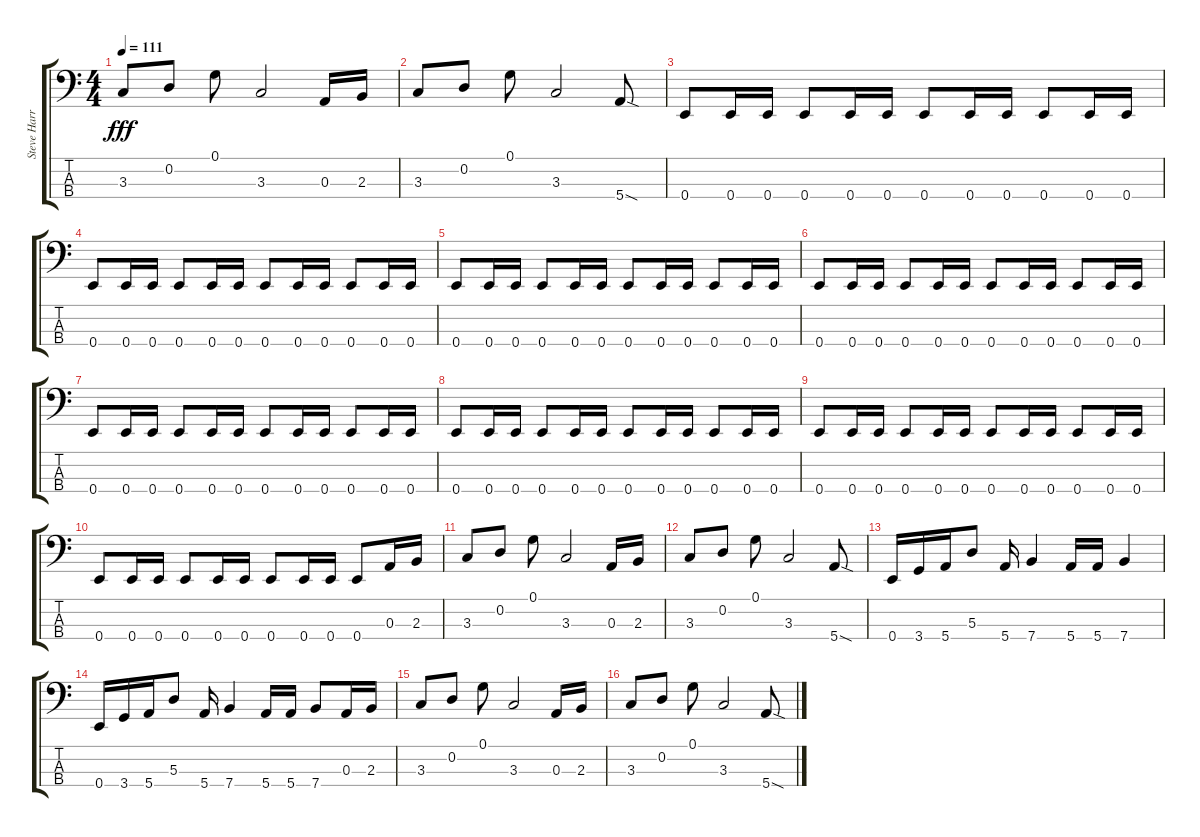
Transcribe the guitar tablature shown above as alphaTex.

\track ("Steve Harris" "Steve Harr") {instrument electricbasspick}
\staff {score tabs}
\tuning (G2 D2 A1 E1) {hide}
\ts (4 4)
\tempo 111
\clef f4
\ks c
3.3.8{dy fff} 0.2.8 0.1.8 3.3.2 0.3.16 2.3.16 |
3.3.8 0.2.8 0.1.8 3.3.2 5.4{sod}.8 |
0.4.8 0.4.16 0.4.16 0.4.8 0.4.16 0.4.16 0.4.8 0.4.16 0.4.16 0.4.8 0.4.16 0.4.16 |
0.4.8 0.4.16 0.4.16 0.4.8 0.4.16 0.4.16 0.4.8 0.4.16 0.4.16 0.4.8 0.4.16 0.4.16 |
0.4.8 0.4.16 0.4.16 0.4.8 0.4.16 0.4.16 0.4.8 0.4.16 0.4.16 0.4.8 0.4.16 0.4.16 |
0.4.8 0.4.16 0.4.16 0.4.8 0.4.16 0.4.16 0.4.8 0.4.16 0.4.16 0.4.8 0.4.16 0.4.16 |
0.4.8 0.4.16 0.4.16 0.4.8 0.4.16 0.4.16 0.4.8 0.4.16 0.4.16 0.4.8 0.4.16 0.4.16 |
0.4.8 0.4.16 0.4.16 0.4.8 0.4.16 0.4.16 0.4.8 0.4.16 0.4.16 0.4.8 0.4.16 0.4.16 |
0.4.8 0.4.16 0.4.16 0.4.8 0.4.16 0.4.16 0.4.8 0.4.16 0.4.16 0.4.8 0.4.16 0.4.16 |
0.4.8 0.4.16 0.4.16 0.4.8 0.4.16 0.4.16 0.4.8 0.4.16 0.4.16 0.4.8 0.3.16 2.3.16 |
3.3.8 0.2.8 0.1.8 3.3.2 0.3.16 2.3.16 |
3.3.8 0.2.8 0.1.8 3.3.2 5.4{sod}.8 |
0.4.16 3.4.16 5.4.16 5.3.8 5.4.16 7.4.4 5.4.16 5.4.16 7.4.4 |
0.4.16 3.4.16 5.4.16 5.3.8 5.4.16 7.4.4 5.4.16 5.4.16 7.4.8 0.3.16 2.3.16 |
3.3.8 0.2.8 0.1.8 3.3.2 0.3.16 2.3.16 |
3.3.8 0.2.8 0.1.8 3.3.2 5.4{sod}.8
